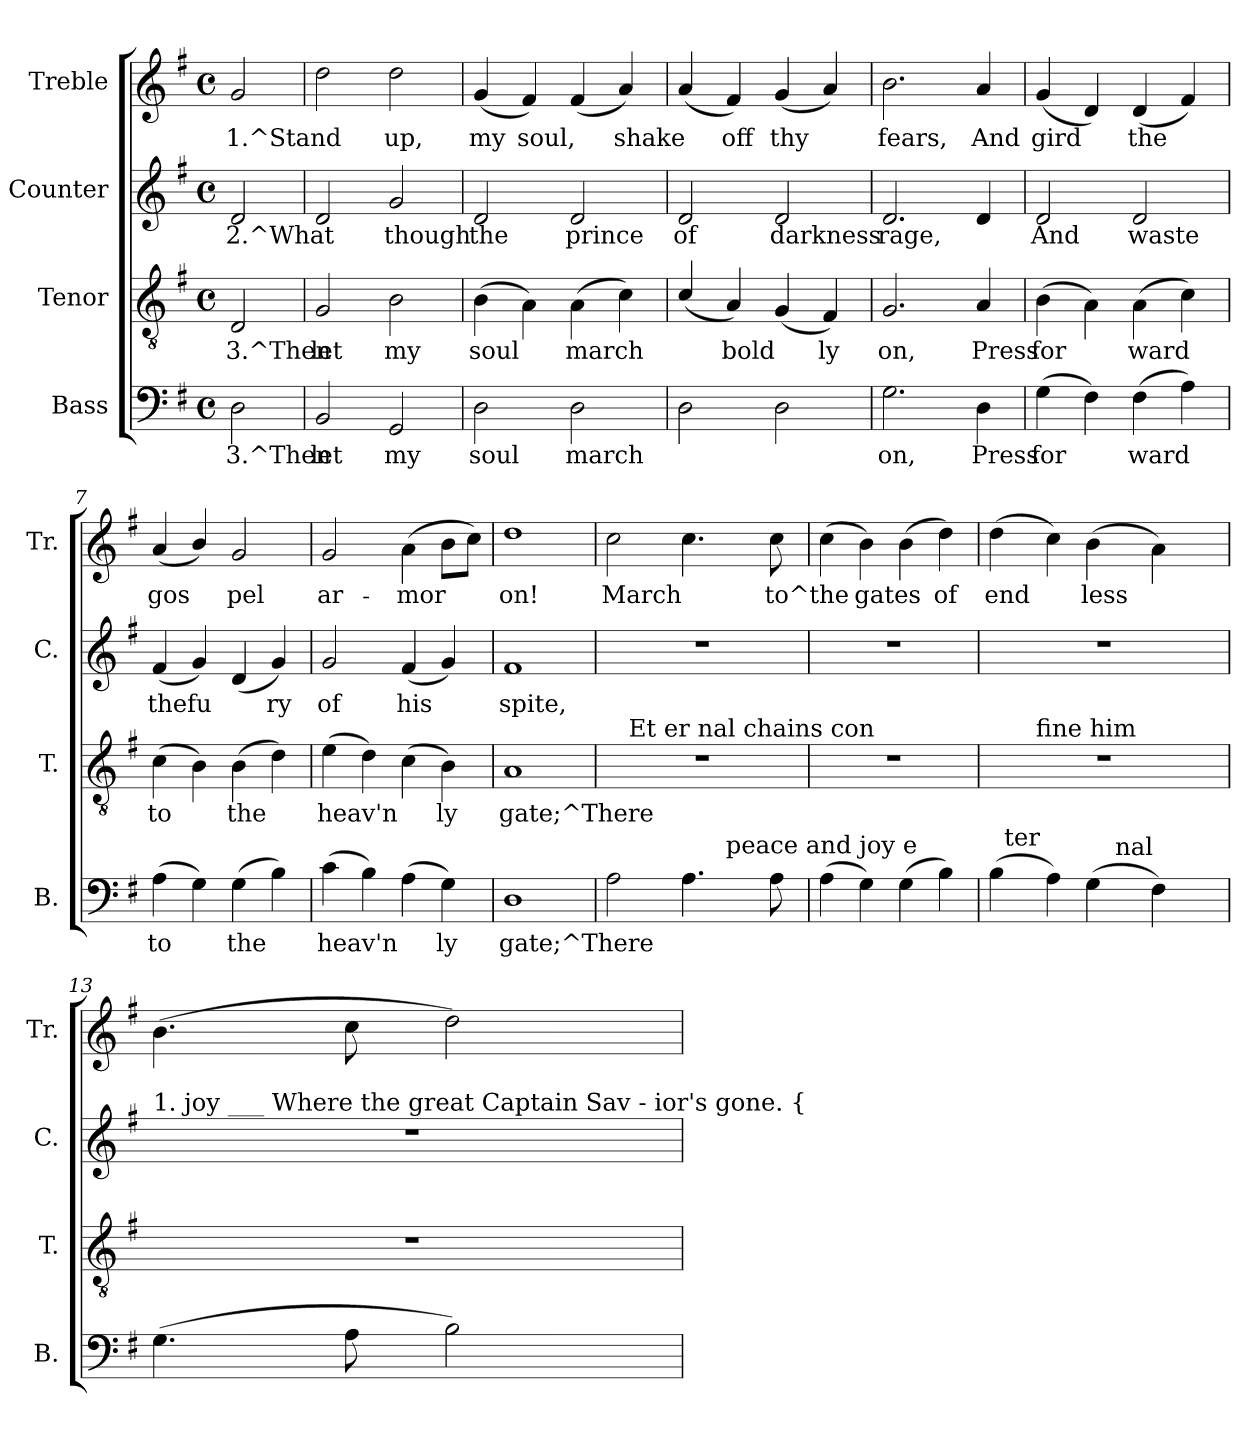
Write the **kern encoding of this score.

**kern	**text	**kern	**text	**kern	**text	**kern	**text
*part4	*part4	*part3	*part3	*part2	*part2	*part1	*part1
*staff4	*staff4	*staff3	*staff3	*staff2	*staff2	*staff1	*staff1
*I"Bass	*	*I"Tenor	*	*I"Counter	*	*I"Treble	*
*I'B.	*	*I'T.	*	*I'C.	*	*I'Tr.	*
!!LO:PB:g=z
*stria5	*	*stria5	*	*stria5	*	*stria5	*
*clefF4	*	*clefGv2	*	*clefG2	*	*clefG2	*
*k[f#]	*	*k[f#]	*	*k[f#]	*	*k[f#]	*
*G:	*	*G:	*	*G:	*	*G:	*
*M4/4	*	*M4/4	*	*M4/4	*	*M4/4	*
*met(c)	*	*met(c)	*	*met(c)	*	*met(c)	*
=1	=1	=1	=1	=1	=1	=1	=1
!	!LO:LY:a:rj	!	!LO:LY:b:rj	!	!LO:LY:b:rj	!	!LO:LY:b:rj
2D\	3.^Then	2D/	3.^Then	2d/	2.^What	2g/	1.^Stand
=2	=2	=2	=2	=2	=2	=2	=2
!	!LO:LY:a:rj	!	!LO:LY:b:rj	!	!LO:LY:b:rj	!	!LO:LY:b:rj
2BB/	let	2G/	let	2d/	.	2dd\	.
!	!LO:LY:a:rj	!	!LO:LY:b:rj	!	!LO:LY:b:rj	!	!LO:LY:b:rj
2GG/	my	2B\	my	2g/	though	2dd\	up,
=3	=3	=3	=3	=3	=3	=3	=3
!	!LO:LY:a:rj	!	!LO:LY:b:rj	!	!LO:LY:b:rj	!	!LO:LY:b:rj
2D\	soul	(>4B\	soul	2d/	the	(<4g/	my
!	!	!	!LO:LY:b:rj	!	!	!	!LO:LY:b:rj
.	.	4A\)	.	.	.	4f#/)	soul,
!	!LO:LY:a:rj	!	!LO:LY:b:rj	!	!LO:LY:b:rj	!	!LO:LY:b:rj
2D\	march	(>4A\	march	2d/	prince	(<4f#/	.
!	!	!	!LO:LY:b:rj	!	!	!	!LO:LY:b:rj
.	.	4c\)	.	.	.	4a/)	shake
=4	=4	=4	=4	=4	=4	=4	=4
!	!LO:LY:a:rj	!	!LO:LY:b:rj	!	!LO:LY:b:rj	!	!LO:LY:b:rj
2D\	.	(<4c/	.	2d/	of	(<4a/	.
!	!	!	!LO:LY:b:rj	!	!	!	!LO:LY:b:rj
.	.	4A/)	bold-	.	.	4f#/)	off
!	!LO:LY:a:rj	!	!LO:LY:b:rj	!	!LO:LY:b:rj	!	!LO:LY:b:rj
2D\	.	(<4G/	--	2d/	darkness	(<4g/	thy
!	!	!	!LO:LY:b:rj	!	!	!	!LO:LY:b:rj
.	.	4F#/)	-ly	.	.	4a>/)	.
=5	=5	=5	=5	=5	=5	=5	=5
!	!LO:LY:a:rj	!	!LO:LY:b:rj	!	!LO:LY:b:rj	!	!LO:LY:b:rj
2.G\	on,	2.G/	on,	2.d/	rage,	2.b\	fears,
!	!LO:LY:a:rj	!	!LO:LY:b:rj	!	!LO:LY:b:rj	!	!LO:LY:b:rj
4D\	Press	4A/	Press	4d/	.	4a/	And
=6	=6	=6	=6	=6	=6	=6	=6
!	!LO:LY:a:rj	!	!LO:LY:b:rj	!	!LO:LY:b:rj	!	!LO:LY:b:rj
(>4G\	for-	(>4B\	for-	2d/	And	(<4g/	gird
!	!LO:LY:a:rj	!	!LO:LY:b:rj	!	!	!	!LO:LY:b:rj
4F#\)	--	4A\)	--	.	.	4d/)	.
!	!LO:LY:a:rj	!	!LO:LY:b:rj	!	!LO:LY:b:rj	!	!LO:LY:b:rj
(>4F#\	-ward	(>4A\	-ward	2d/	waste	(<4d/	the
!	!LO:LY:a:rj	!	!LO:LY:b:rj	!	!	!	!LO:LY:b:rj
4A\)	.	4c\)	.	.	.	4f#/)	.
=7	=7	=7	=7	=7	=7	=7	=7
!	!LO:LY:a:rj	!	!LO:LY:b:rj	!	!LO:LY:b:rj	!	!LO:LY:b:rj
(>4A\	to	(>4c\	to	(<4f#/	the	(<4a/	gos-
!	!LO:LY:a:rj	!	!LO:LY:b:rj	!	!LO:LY:b:rj	!	!LO:LY:b:rj
4G\)	.	4B\)	.	4g/)	fu-	4b/)	--
!	!LO:LY:a:rj	!	!LO:LY:b:rj	!	!LO:LY:b:rj	!	!LO:LY:b:rj
(>4G\	the	(>4B\	the	(<4d/	--	2g/	-pel
!	!LO:LY:a:rj	!	!LO:LY:b:rj	!	!LO:LY:b:rj	!	!
4B\)	.	4d\)	.	4g/)	-ry	.	.
=8	=8	=8	=8	=8	=8	=8	=8
!	!LO:LY:a:rj	!	!LO:LY:b:rj	!	!LO:LY:b:rj	!	!LO:LY:b:rj
(>4c\	heav'n-	(>4e\	heav'n-	2g/	of	2g/	ar-
!	!LO:LY:a:rj	!	!LO:LY:b:rj	!	!	!	!
4B\)	--	4d\)	--	.	.	.	.
!	!LO:LY:a:rj	!	!LO:LY:b:rj	!	!LO:LY:b:rj	!	!LO:LY:b:rj
(>4A\	--	(>4c\	--	(<4f#/	his	(>4a\	-mor
!	!LO:LY:a:rj	!	!LO:LY:b:rj	!	!LO:LY:b:rj	!	!LO:LY:b:rj
4G\)	-ly	4B\)	-ly	4g/)	.	8b\L	.
!	!	!	!	!	!	!	!LO:LY:b:rj
.	.	.	.	.	.	8cc\J)	.
=9	=9	=9	=9	=9	=9	=9	=9
!	!LO:LY:a:rj	!	!LO:LY:b:rj	!	!LO:LY:b:rj	!	!LO:LY:b:rj
1D	gate;^There	1A	gate;^There	1f#	spite,	1dd	on!
=10	=10	=10	=10	=10	=10	=10	=10
!	!LO:LY:a:rj	!	!	!	!	!	!LO:LY:b:rj
*^	*	*^	*	*	*	*	*
2A\	2ryy	.	1r	16.ryy	.	1r	.	2cc>\	March
!	!	!	!	!LO:TX:a:t=Et er nal chains con	!	!	!	!	!
.	.	.	.	2ryy	.	.	.	.	.
!	!	!LO:LY:a:rj	!	!	!	!	!	!	!LO:LY:b:rj
4.A\	8ryy	.	.	.	.	.	.	4.cc\	.
.	.	.	.	4ryy	.	.	.	.	.
.	32ryy	.	.	.	.	.	.	.	.
!	!LO:TX:a:t=peace and joy e	!	!	!	!	!	!	!	!
.	4ryy	.	.	.	.	.	.	.	.
.	.	.	.	8ryy	.	.	.	.	.
!	!	!LO:LY:a:rj	!	!	!	!	!	!	!LO:LY:b:rj
8A\	.	.	.	.	.	.	.	8cc\	to^the
.	16.ryy	.	.	.	.	.	.	.	.
.	.	.	.	32ryy	.	.	.	.	.
=11	=11	=11	=11	=11	=11	=11	=11	=11	=11
!	!	!LO:LY:a:rj	!	!	!	!	!	!	!LO:LY:b:rj
*v	*v	*	*	*	*	*	*	*	*
*	*	*v	*v	*	*	*	*	*
(>4A\	.	1r	.	1r	.	(>4cc\	.
!	!LO:LY:a:rj	!	!	!	!	!	!LO:LY:b:rj
4G\)	.	.	.	.	.	4b\)	gates
!	!LO:LY:a:rj	!	!	!	!	!	!LO:LY:b:rj
(>4G\	.	.	.	.	.	(>4b\	.
!	!LO:LY:a:rj	!	!	!	!	!	!LO:LY:b:rj
4B\)	.	.	.	.	.	4dd\)	of
=12	=12	=12	=12	=12	=12	=12	=12
!	!LO:LY:a:rj	!	!	!	!	!	!LO:LY:b:rj
*^	*	*^	*	*	*	*	*
*	*^	*	*	*	*	*	*	*	*
(>4B\	32.ryy	2ryy	.	1r	8..ryy	.	1r	.	(>4dd\	end-
!	!LO:TX:a:t=ter	!	!	!	!	!	!	!	!	!
.	2ryy	.	.	.	.	.	.	.	.	.
!	!	!	!	!	!LO:TX:a:t=fine him	!	!	!	!	!
.	.	.	.	.	2ryy	.	.	.	.	.
!	!	!	!LO:LY:a:rj	!	!	!	!	!	!	!LO:LY:b:rj
4A\)	.	.	.	.	.	.	.	.	4cc\)	--
!	!	!	!LO:LY:a:rj	!	!	!	!	!	!	!LO:LY:b:rj
(>4G\	.	16.ryy	.	.	.	.	.	.	(>4b\	-less
.	4ryy	.	.	.	.	.	.	.	.	.
!	!	!LO:TX:a:t=nal	!	!	!	!	!	!	!	!
.	.	4ryy	.	.	.	.	.	.	.	.
.	.	.	.	.	4ryy	.	.	.	.	.
!	!	!	!LO:LY:a:rj	!	!	!	!	!	!	!LO:LY:b:rj
4F#\)	.	.	.	.	.	.	.	.	4a\)	.
.	8ryy	.	.	.	.	.	.	.	.	.
.	.	8ryy	.	.	.	.	.	.	.	.
.	16ryy	.	.	.	.	.	.	.	.	.
.	.	32ryy	.	.	32ryy	.	.	.	.	.
.	64ryy	.	.	.	.	.	.	.	.	.
!!LO:PB:g=z
=13	=13	=13	=13	=13	=13	=13	=13	=13	=13	=13
!	!	!	!	!	!	!	!LO:TX:a:t=1. joy ___ Where the great Captain Sav - ior's gone. {	!	!	!
!	!	!	!LO:LY:a:rj	!	!	!	!	!	!	!LO:LY:b:rj
*v	*v	*v	*	*	*	*	*	*	*	*
*	*	*v	*v	*	*	*	*	*
(>4.G\	.	1r	.	1r	.	(>4.b\	.
!	!LO:LY:a:rj	!	!	!	!	!	!LO:LY:b:rj
8A\	.	.	.	.	.	8cc\	.
!	!LO:LY:a:rj	!	!	!	!	!	!LO:LY:b:rj
2B\)	.	.	.	.	.	2dd\)	.
=	=	=	=	=	=	=	=
*-	*-	*-	*-	*-	*-	*-	*-
